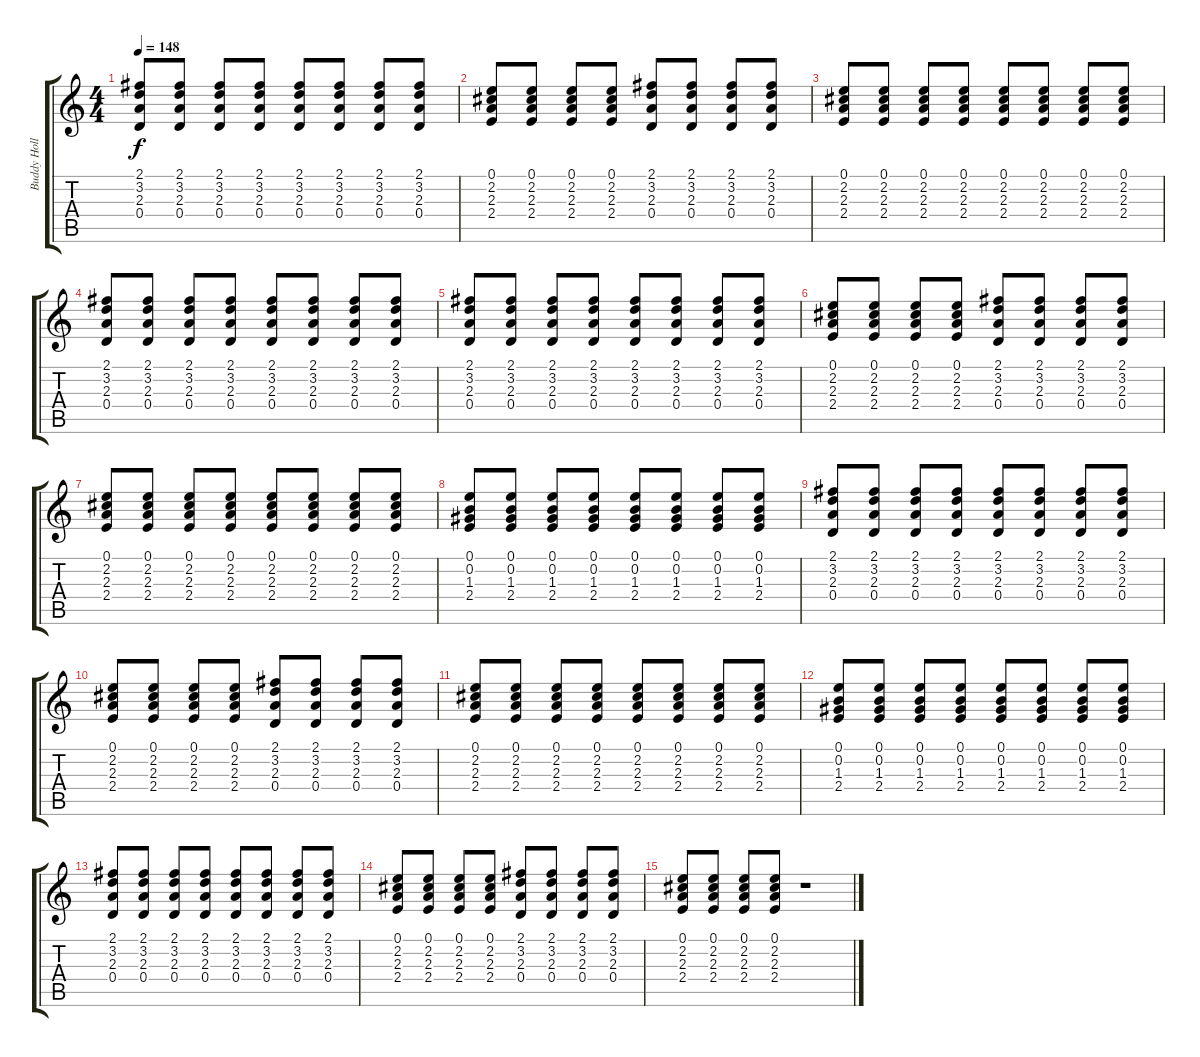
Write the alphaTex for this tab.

\track ("Buddy Holly" "Buddy Holl") {instrument electricguitarclean}
\staff {score tabs}
\tuning (E4 B3 G3 D3 A2 E2) {hide}
\ts (4 4)
\tempo 148
\clef g2
\ks c
(2.1 3.2 2.3 0.4).8{dy f} (2.1 3.2 2.3 0.4).8 (2.1 3.2 2.3 0.4).8 (2.1 3.2 2.3 0.4).8 (2.1 3.2 2.3 0.4).8 (2.1 3.2 2.3 0.4).8 (2.1 3.2 2.3 0.4).8 (2.1 3.2 2.3 0.4).8 |
(0.1 2.2 2.3 2.4).8 (0.1 2.2 2.3 2.4).8 (0.1 2.2 2.3 2.4).8 (0.1 2.2 2.3 2.4).8 (2.1 3.2 2.3 0.4).8 (2.1 3.2 2.3 0.4).8 (2.1 3.2 2.3 0.4).8 (2.1 3.2 2.3 0.4).8 |
(0.1 2.2 2.3 2.4).8 (0.1 2.2 2.3 2.4).8 (0.1 2.2 2.3 2.4).8 (0.1 2.2 2.3 2.4).8 (0.1 2.2 2.3 2.4).8 (0.1 2.2 2.3 2.4).8 (0.1 2.2 2.3 2.4).8 (0.1 2.2 2.3 2.4).8 |
(2.1 3.2 2.3 0.4).8 (2.1 3.2 2.3 0.4).8 (2.1 3.2 2.3 0.4).8 (2.1 3.2 2.3 0.4).8 (2.1 3.2 2.3 0.4).8 (2.1 3.2 2.3 0.4).8 (2.1 3.2 2.3 0.4).8 (2.1 3.2 2.3 0.4).8 |
(2.1 3.2 2.3 0.4).8 (2.1 3.2 2.3 0.4).8 (2.1 3.2 2.3 0.4).8 (2.1 3.2 2.3 0.4).8 (2.1 3.2 2.3 0.4).8 (2.1 3.2 2.3 0.4).8 (2.1 3.2 2.3 0.4).8 (2.1 3.2 2.3 0.4).8 |
(0.1 2.2 2.3 2.4).8 (0.1 2.2 2.3 2.4).8 (0.1 2.2 2.3 2.4).8 (0.1 2.2 2.3 2.4).8 (2.1 3.2 2.3 0.4).8 (2.1 3.2 2.3 0.4).8 (2.1 3.2 2.3 0.4).8 (2.1 3.2 2.3 0.4).8 |
(0.1 2.2 2.3 2.4).8 (0.1 2.2 2.3 2.4).8 (0.1 2.2 2.3 2.4).8 (0.1 2.2 2.3 2.4).8 (0.1 2.2 2.3 2.4).8 (0.1 2.2 2.3 2.4).8 (0.1 2.2 2.3 2.4).8 (0.1 2.2 2.3 2.4).8 |
(0.1 0.2 1.3 2.4).8 (0.1 0.2 1.3 2.4).8 (0.1 0.2 1.3 2.4).8 (0.1 0.2 1.3 2.4).8 (0.1 0.2 1.3 2.4).8 (0.1 0.2 1.3 2.4).8 (0.1 0.2 1.3 2.4).8 (0.1 0.2 1.3 2.4).8 |
(2.1 3.2 2.3 0.4).8 (2.1 3.2 2.3 0.4).8 (2.1 3.2 2.3 0.4).8 (2.1 3.2 2.3 0.4).8 (2.1 3.2 2.3 0.4).8 (2.1 3.2 2.3 0.4).8 (2.1 3.2 2.3 0.4).8 (2.1 3.2 2.3 0.4).8 |
(0.1 2.2 2.3 2.4).8 (0.1 2.2 2.3 2.4).8 (0.1 2.2 2.3 2.4).8 (0.1 2.2 2.3 2.4).8 (2.1 3.2 2.3 0.4).8 (2.1 3.2 2.3 0.4).8 (2.1 3.2 2.3 0.4).8 (2.1 3.2 2.3 0.4).8 |
(0.1 2.2 2.3 2.4).8 (0.1 2.2 2.3 2.4).8 (0.1 2.2 2.3 2.4).8 (0.1 2.2 2.3 2.4).8 (0.1 2.2 2.3 2.4).8 (0.1 2.2 2.3 2.4).8 (0.1 2.2 2.3 2.4).8 (0.1 2.2 2.3 2.4).8 |
(0.1 0.2 1.3 2.4).8 (0.1 0.2 1.3 2.4).8 (0.1 0.2 1.3 2.4).8 (0.1 0.2 1.3 2.4).8 (0.1 0.2 1.3 2.4).8 (0.1 0.2 1.3 2.4).8 (0.1 0.2 1.3 2.4).8 (0.1 0.2 1.3 2.4).8 |
(2.1 3.2 2.3 0.4).8 (2.1 3.2 2.3 0.4).8 (2.1 3.2 2.3 0.4).8 (2.1 3.2 2.3 0.4).8 (2.1 3.2 2.3 0.4).8 (2.1 3.2 2.3 0.4).8 (2.1 3.2 2.3 0.4).8 (2.1 3.2 2.3 0.4).8 |
(0.1 2.2 2.3 2.4).8 (0.1 2.2 2.3 2.4).8 (0.1 2.2 2.3 2.4).8 (0.1 2.2 2.3 2.4).8 (2.1 3.2 2.3 0.4).8 (2.1 3.2 2.3 0.4).8 (2.1 3.2 2.3 0.4).8 (2.1 3.2 2.3 0.4).8 |
(0.1 2.2 2.3 2.4).8 (0.1 2.2 2.3 2.4).8 (0.1 2.2 2.3 2.4).8 (0.1 2.2 2.3 2.4).8 r.1
